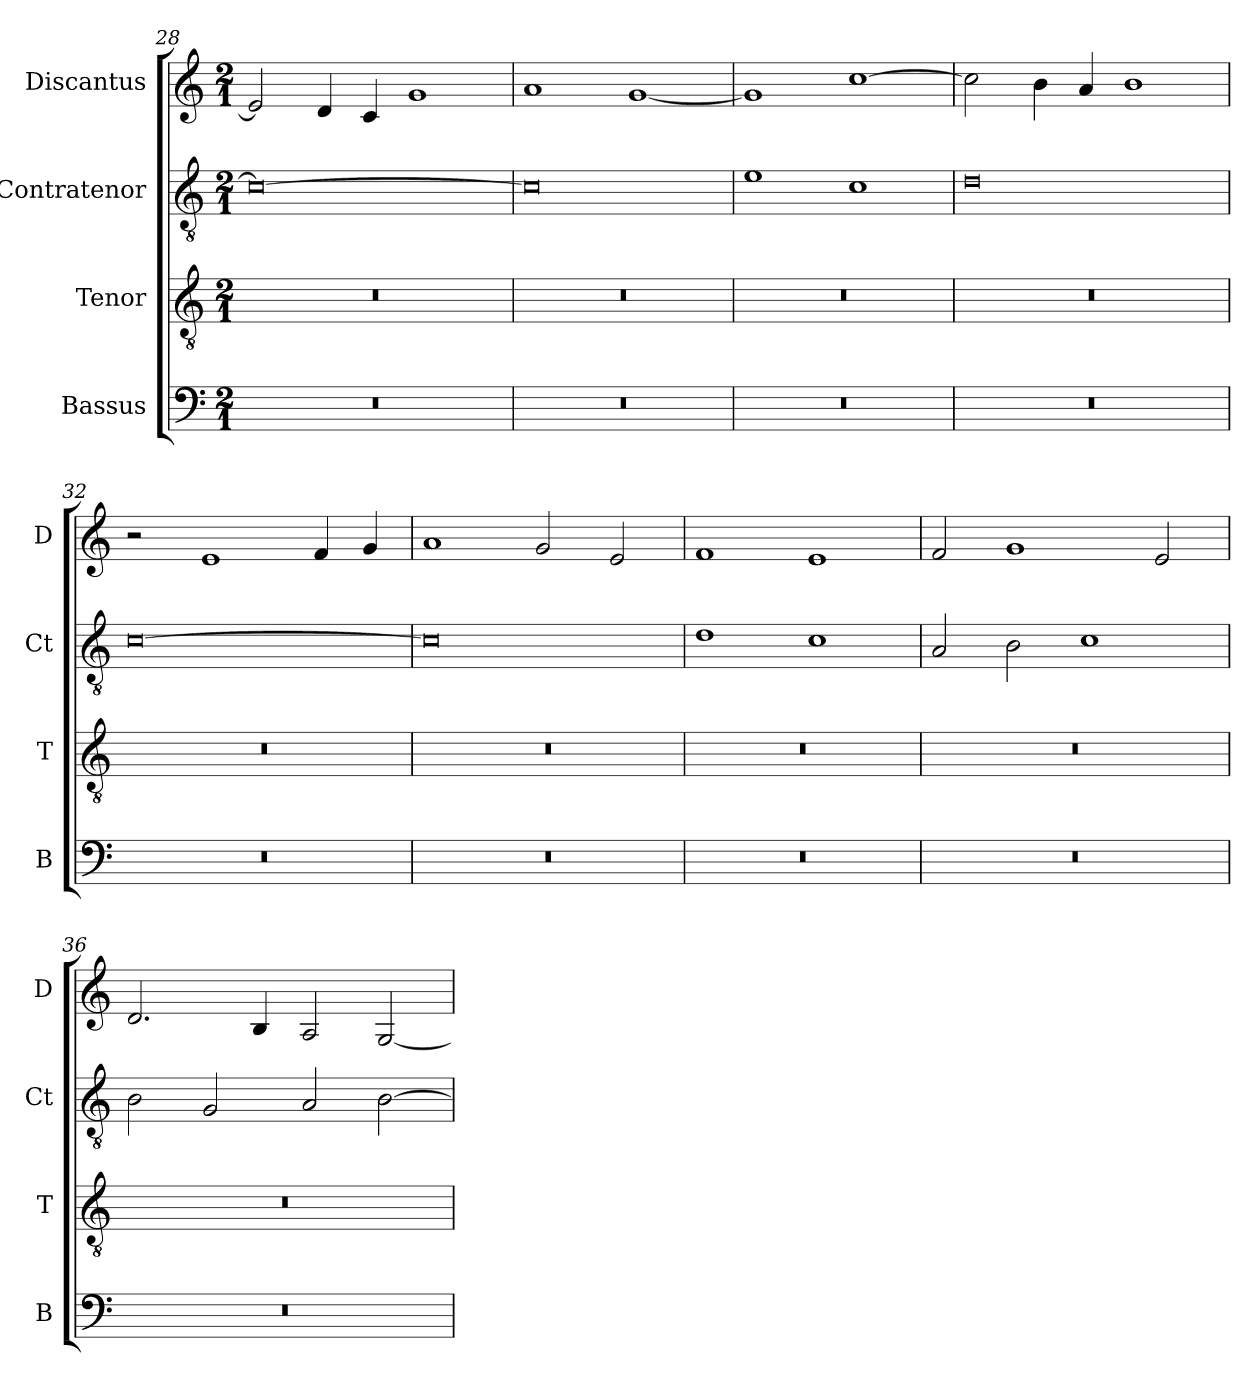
**kern	**kern	**kern	**kern
*part4	*part3	*part2	*part1
*staff4	*staff3	*staff2	*staff1
*I"Bassus	*I"Tenor	*I"Contratenor	*I"Discantus
*I'B	*I'T	*I'Ct	*I'D
*clefF4	*clefGv2	*clefGv2	*clefG2
*k[]	*k[]	*k[]	*k[]
*M2/1	*M2/1	*M2/1	*M2/1
=28	=28	=28	=28
0r	0r	0c_	2e/]
.	.	.	4d/
.	.	.	4c/
.	.	.	1g
=29	=29	=29	=29
0r	0r	0c]	1a
.	.	.	[1g
=30	=30	=30	=30
0r	0r	1e	1g]
.	.	1c	[1cc
=31	=31	=31	=31
0r	0r	0d	2cc\]
.	.	.	4b\
.	.	.	4a/
.	.	.	1b
=32	=32	=32	=32
0r	0r	[0c	2r
.	.	.	1e
.	.	.	4f/
.	.	.	4g/
=33	=33	=33	=33
0r	0r	0c]	1a
.	.	.	2g/
.	.	.	2e/
=34	=34	=34	=34
0r	0r	1d	1f
.	.	1c	1e
=35	=35	=35	=35
0r	0r	2A/	2f/
.	.	2B\	1g
.	.	1c	.
.	.	.	2e/
=36	=36	=36	=36
0r	0r	2B\	2.d/
.	.	2G/	.
.	.	.	4B/
.	.	2A/	2A/
.	.	[2B\	[2G/
=	=	=	=
*-	*-	*-	*-
